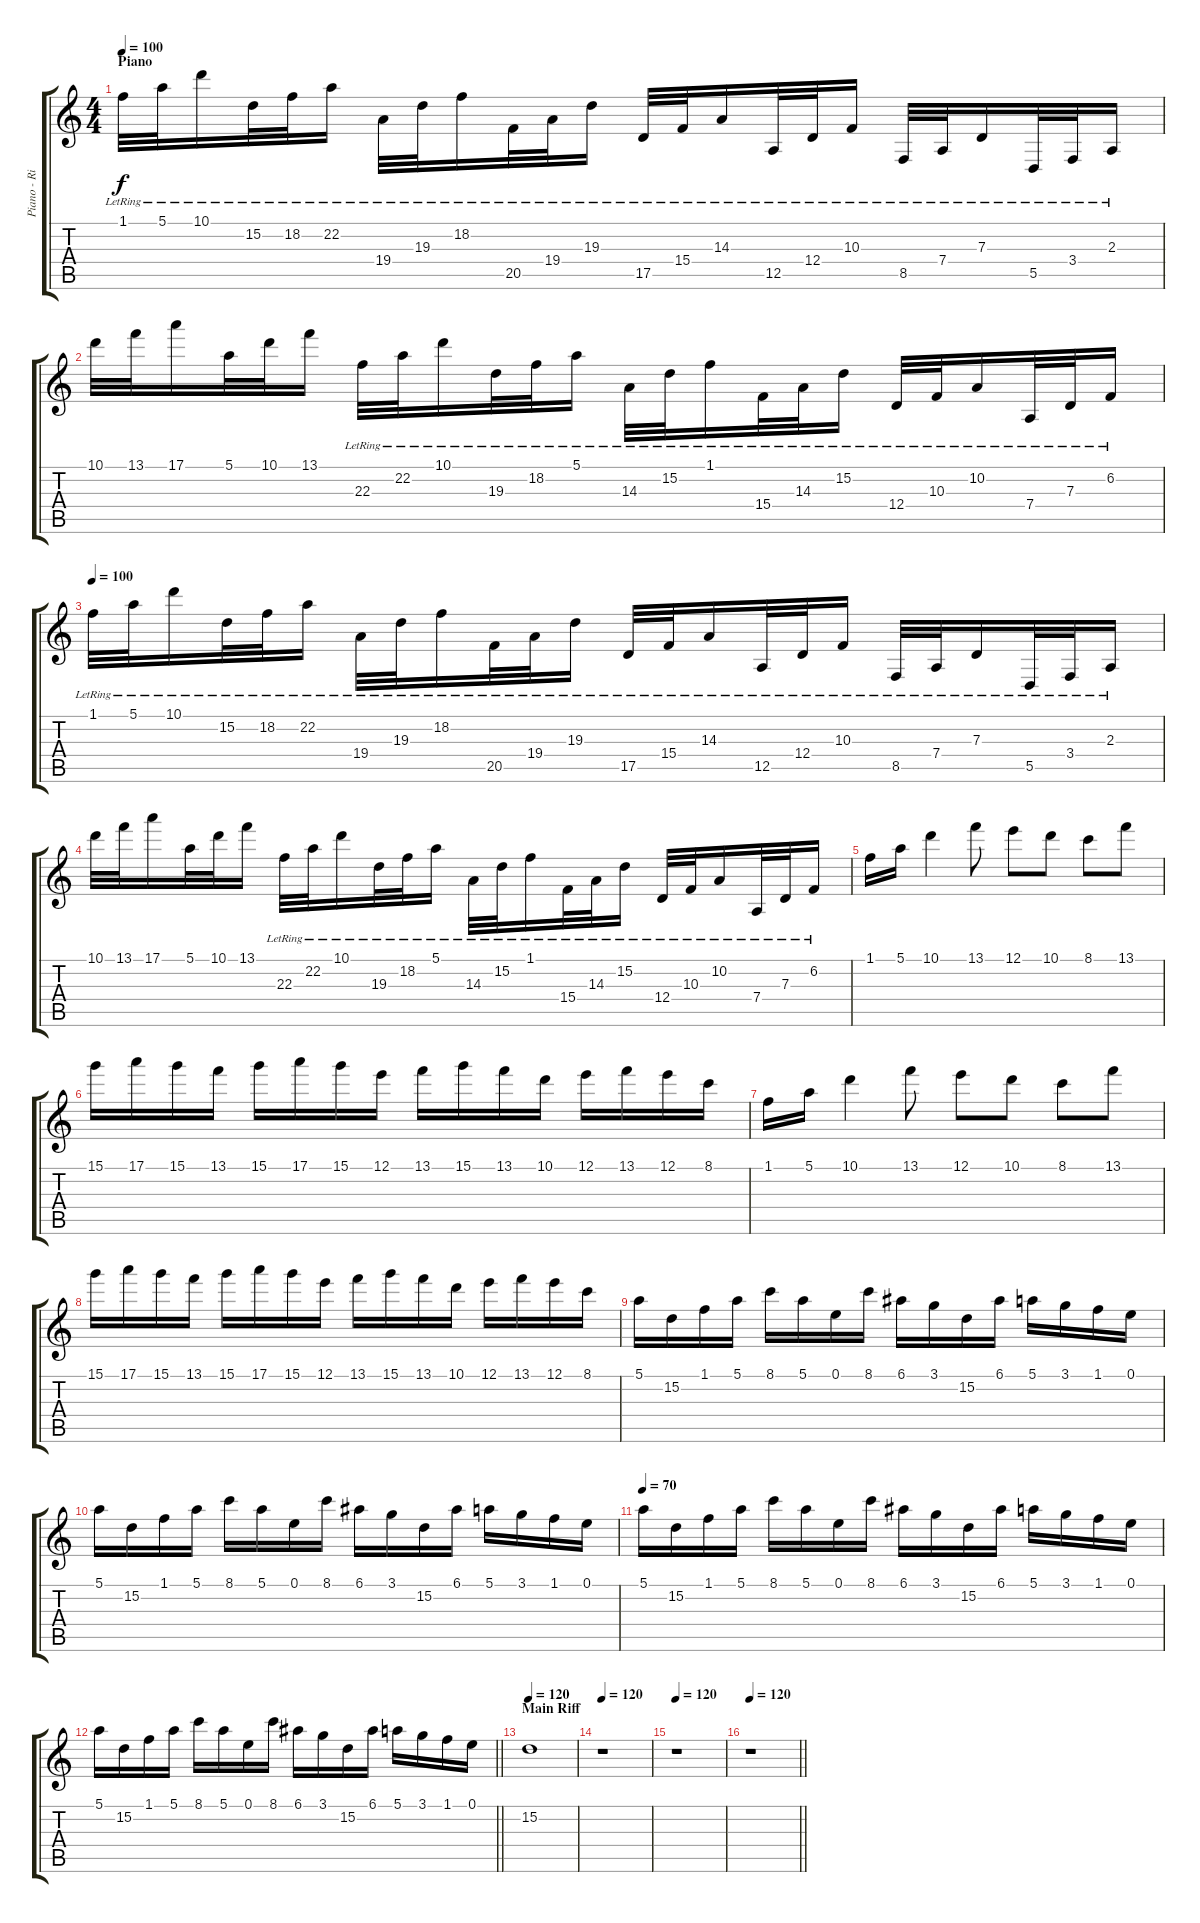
\track ("Piano - Right Hand" "Piano - Ri") {instrument acousticgrandpiano}
\staff {score tabs}
\tuning (E5 B3 G3 D3 A2 E2) {hide}
\ts (4 4)
\section ("" "Piano")
\tempo 100
\clef g2
\ks c
1.1{lr}.32{dy f} 5.1{lr}.32 10.1{lr}.16 15.2{lr}.32 18.2{lr}.32 22.2{lr}.16 19.4{lr}.32 19.3{lr}.32 18.2{lr}.16 20.5{lr}.32 19.4{lr}.32 19.3{lr}.16 17.5{lr}.32 15.4{lr}.32 14.3{lr}.16 12.5{lr}.32 12.4{lr}.32 10.3{lr}.16 8.5{lr}.32 7.4{lr}.32 7.3{lr}.16 5.5{lr}.32 3.4{lr}.32 2.3{lr}.16 |
10.1.32 13.1.32 17.1.16 5.1.32 10.1.32 13.1.16 22.3{lr}.32 22.2{lr}.32 10.1{lr}.16 19.3{lr}.32 18.2{lr}.32 5.1{lr}.16 14.3{lr}.32 15.2{lr}.32 1.1{lr}.16 15.4{lr}.32 14.3{lr}.32 15.2{lr}.16 12.4{lr}.32 10.3{lr}.32 10.2{lr}.16 7.4{lr}.32 7.3{lr}.32 6.2{lr}.16 |
\tempo 100
1.1{lr}.32 5.1{lr}.32 10.1{lr}.16 15.2{lr}.32 18.2{lr}.32 22.2{lr}.16 19.4{lr}.32 19.3{lr}.32 18.2{lr}.16 20.5{lr}.32 19.4{lr}.32 19.3{lr}.16 17.5{lr}.32 15.4{lr}.32 14.3{lr}.16 12.5{lr}.32 12.4{lr}.32 10.3{lr}.16 8.5{lr}.32 7.4{lr}.32 7.3{lr}.16 5.5{lr}.32 3.4{lr}.32 2.3{lr}.16 |
10.1.32 13.1.32 17.1.16 5.1.32 10.1.32 13.1.16 22.3{lr}.32 22.2{lr}.32 10.1{lr}.16 19.3{lr}.32 18.2{lr}.32 5.1{lr}.16 14.3{lr}.32 15.2{lr}.32 1.1{lr}.16 15.4{lr}.32 14.3{lr}.32 15.2{lr}.16 12.4{lr}.32 10.3{lr}.32 10.2{lr}.16 7.4{lr}.32 7.3{lr}.32 6.2{lr}.16 |
1.1.16 5.1.16 10.1.4 13.1.8 12.1.8 10.1.8 8.1.8 13.1.8 |
15.1.16 17.1.16 15.1.16 13.1.16 15.1.16 17.1.16 15.1.16 12.1.16 13.1.16 15.1.16 13.1.16 10.1.16 12.1.16 13.1.16 12.1.16 8.1.16 |
1.1.16 5.1.16 10.1.4 13.1.8 12.1.8 10.1.8 8.1.8 13.1.8 |
15.1.16 17.1.16 15.1.16 13.1.16 15.1.16 17.1.16 15.1.16 12.1.16 13.1.16 15.1.16 13.1.16 10.1.16 12.1.16 13.1.16 12.1.16 8.1.16 |
5.1.16 15.2.16 1.1.16 5.1.16 8.1.16 5.1.16 0.1.16 8.1.16 6.1.16 3.1.16 15.2.16 6.1.16 5.1.16 3.1.16 1.1.16 0.1.16 |
5.1.16 15.2.16 1.1.16 5.1.16 8.1.16 5.1.16 0.1.16 8.1.16 6.1.16 3.1.16 15.2.16 6.1.16 5.1.16 3.1.16 1.1.16 0.1.16 |
\tempo 70
5.1.16 15.2.16 1.1.16 5.1.16 8.1.16 5.1.16 0.1.16 8.1.16 6.1.16 3.1.16 15.2.16 6.1.16 5.1.16 3.1.16 1.1.16 0.1.16 |
\barLineRight lightlight
5.1.16 15.2.16 1.1.16 5.1.16 8.1.16 5.1.16 0.1.16 8.1.16 6.1.16 3.1.16 15.2.16 6.1.16 5.1.16 3.1.16 1.1.16 0.1.16 |
\section ("" "Main Riff")
\tempo 120
15.2.1 |
\tempo 120
r.1 |
\tempo 120
r.1 |
\tempo 120
\barLineRight lightlight
r.1
